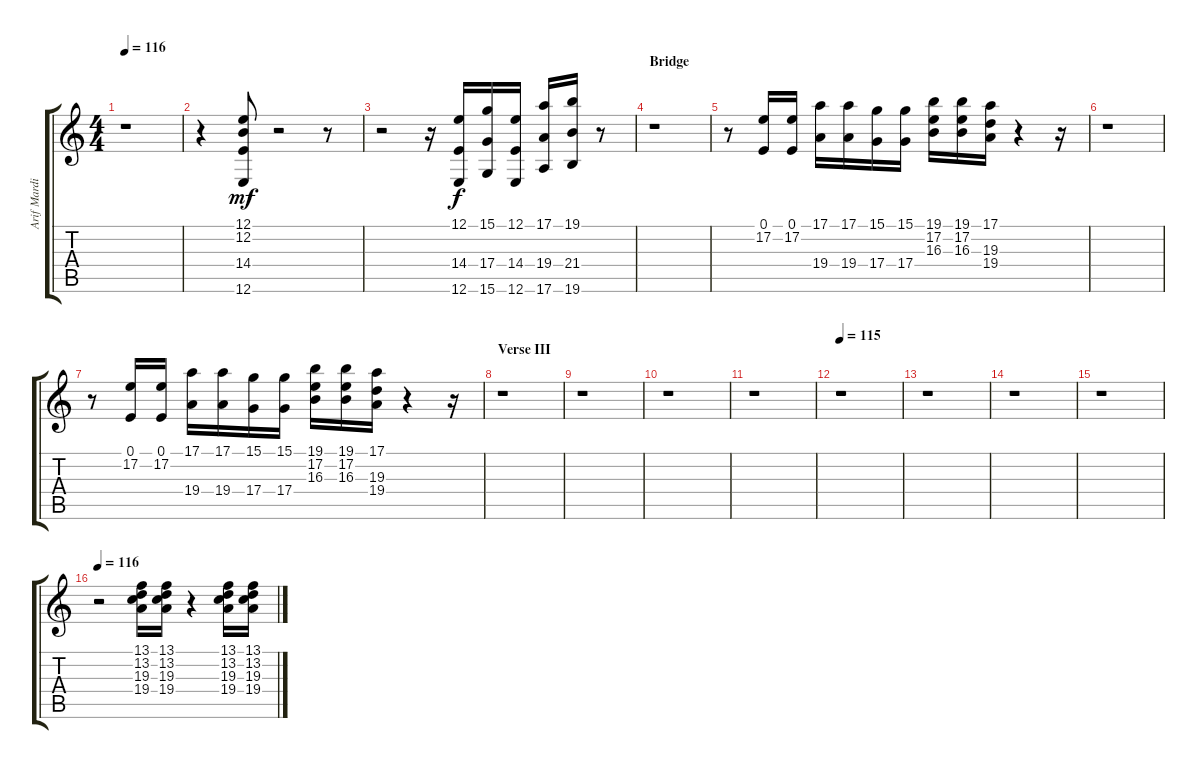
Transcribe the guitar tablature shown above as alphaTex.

\track ("Arif Mardin" "Arif Mardi") {instrument brasssection}
\staff {score tabs}
\tuning (E4 B3 G3 D3 A2 E2) {hide}
\ts (4 4)
\tempo 116
\clef g2
\ks c
r.1{dy f} |
r.4 (12.1 12.2 14.4 12.6).8{dy mf} r.2 r.8 |
r.2 r.16 (12.1 14.4 12.6).16{dy f} (15.1 17.4 15.6).16 (12.1 14.4 12.6).16 (17.1 19.4 17.6).16 (19.1 21.4 19.6).16 r.8 |
\section ("" "Bridge")
r.1 |
r.8 (0.1 17.2).16 (0.1 17.2).16 (17.1 19.4).16 (17.1 19.4).16 (15.1 17.4).16 (15.1 17.4).16 (19.1 17.2 16.3).16 (19.1 17.2 16.3).16 (17.1 19.3 19.4).16 r.4 r.16 |
r.1 |
r.8 (0.1 17.2).16 (0.1 17.2).16 (17.1 19.4).16 (17.1 19.4).16 (15.1 17.4).16 (15.1 17.4).16 (19.1 17.2 16.3).16 (19.1 17.2 16.3).16 (17.1 19.3 19.4).16 r.4 r.16 |
\section ("" "Verse III")
r.1 |
r.1 |
r.1 |
r.1 |
\tempo 115
r.1 |
r.1 |
r.1 |
r.1 |
\tempo 116
r.2 (13.1 13.2 19.3 19.4).16 (13.1 13.2 19.3 19.4).16 r.4 (13.1 13.2 19.3 19.4).16 (13.1 13.2 19.3 19.4).16
